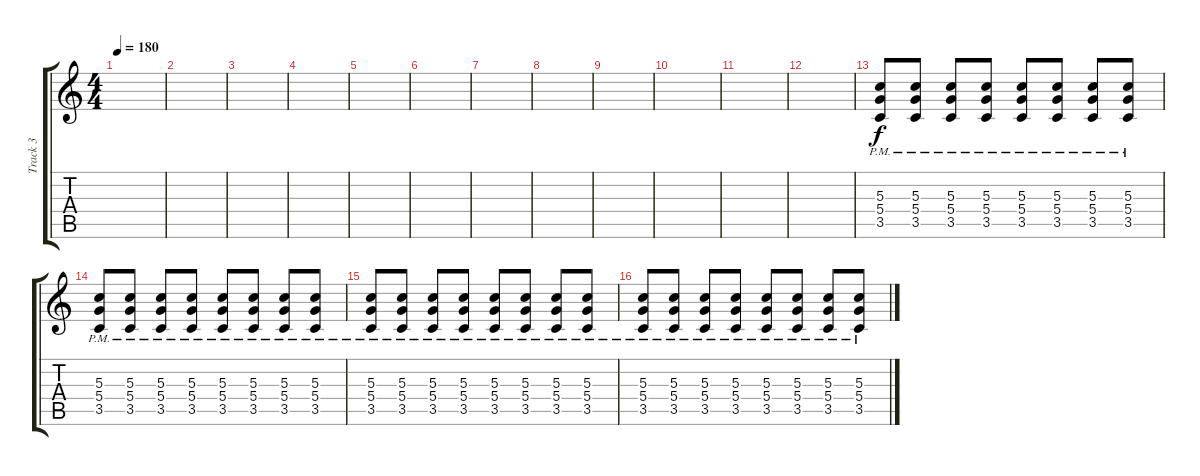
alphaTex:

\track ("Track 3" "Track 3") {instrument overdrivenguitar}
\staff {score tabs}
\tuning (E4 B3 G3 D3 A2 E2) {hide}
\ts (4 4)
\tempo 180
\clef g2
\ks c
|
|
|
|
|
|
|
|
|
|
|
|
(5.3{pm} 5.4{pm} 3.5{pm}).8 (5.3{pm} 5.4{pm} 3.5{pm}).8 (5.3{pm} 5.4{pm} 3.5{pm}).8 (5.3{pm} 5.4{pm} 3.5{pm}).8 (5.3{pm} 5.4{pm} 3.5{pm}).8 (5.3{pm} 5.4{pm} 3.5{pm}).8 (5.3{pm} 5.4{pm} 3.5{pm}).8 (5.3{pm} 5.4{pm} 3.5{pm}).8 |
(5.3{pm} 5.4{pm} 3.5{pm}).8 (5.3{pm} 5.4{pm} 3.5{pm}).8 (5.3{pm} 5.4{pm} 3.5{pm}).8 (5.3{pm} 5.4{pm} 3.5{pm}).8 (5.3{pm} 5.4{pm} 3.5{pm}).8 (5.3{pm} 5.4{pm} 3.5{pm}).8 (5.3{pm} 5.4{pm} 3.5{pm}).8 (5.3{pm} 5.4{pm} 3.5{pm}).8 |
(5.3{pm} 5.4{pm} 3.5{pm}).8 (5.3{pm} 5.4{pm} 3.5{pm}).8 (5.3{pm} 5.4{pm} 3.5{pm}).8 (5.3{pm} 5.4{pm} 3.5{pm}).8 (5.3{pm} 5.4{pm} 3.5{pm}).8 (5.3{pm} 5.4{pm} 3.5{pm}).8 (5.3{pm} 5.4{pm} 3.5{pm}).8 (5.3{pm} 5.4{pm} 3.5{pm}).8 |
(5.3{pm} 5.4{pm} 3.5{pm}).8 (5.3{pm} 5.4{pm} 3.5{pm}).8 (5.3{pm} 5.4{pm} 3.5{pm}).8 (5.3{pm} 5.4{pm} 3.5{pm}).8 (5.3{pm} 5.4{pm} 3.5{pm}).8 (5.3{pm} 5.4{pm} 3.5{pm}).8 (5.3{pm} 5.4{pm} 3.5{pm}).8 (5.3{pm} 5.4{pm} 3.5{pm}).8
